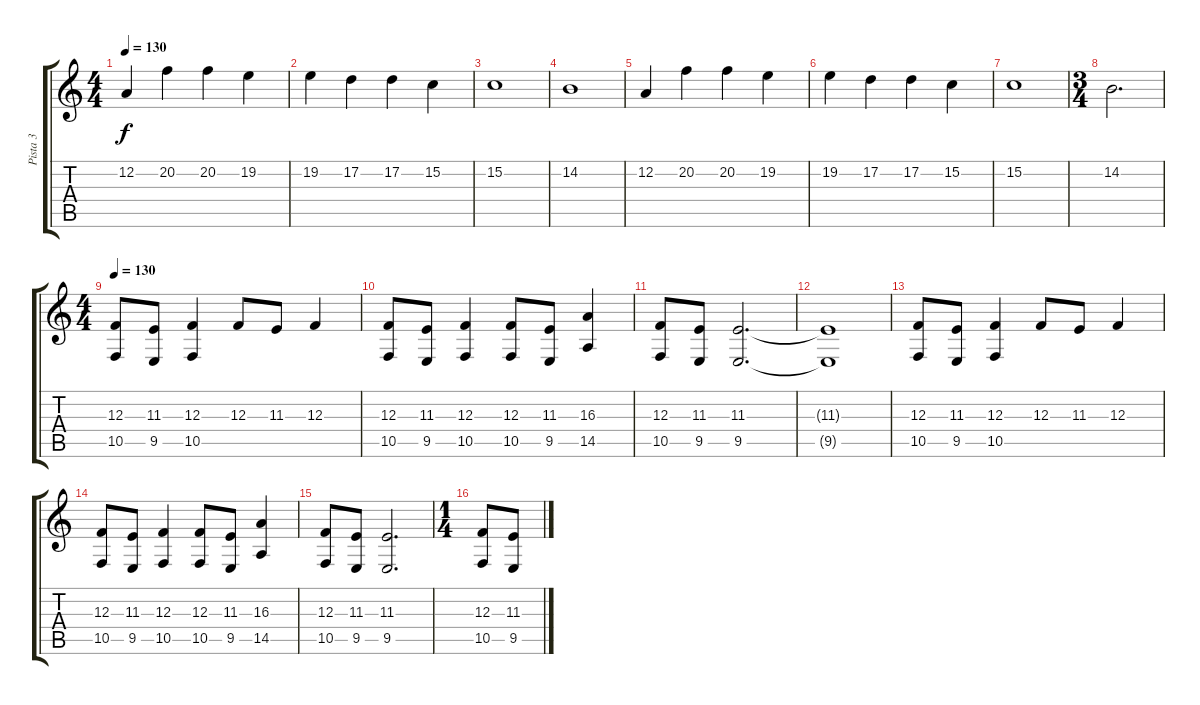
\track ("Pista 3" "Pista 3") {instrument stringensemble1}
\staff {score tabs}
\tuning (D4 A3 F3 C3 G2 C2) {hide}
\ts (4 4)
\tempo 130
\clef g2
\ks c
12.2.4{dy f} 20.2.4 20.2.4 19.2.4 |
19.2.4 17.2.4 17.2.4 15.2.4 |
15.2.1 |
14.2.1 |
12.2.4 20.2.4 20.2.4 19.2.4 |
19.2.4 17.2.4 17.2.4 15.2.4 |
15.2.1 |
\ts (3 4)
14.2.2{d} |
\ts (4 4)
\tempo 130
(12.3 10.5).8 (11.3 9.5).8 (12.3 10.5).4 12.3.8 11.3.8 12.3.4 |
(12.3 10.5).8 (11.3 9.5).8 (12.3 10.5).4 (12.3 10.5).8 (11.3 9.5).8 (16.3 14.5).4 |
(12.3 10.5).8 (11.3 9.5).8 (11.3 9.5).2{d} |
(11.3{t} 9.5{t}).1 |
(12.3 10.5).8 (11.3 9.5).8 (12.3 10.5).4 12.3.8 11.3.8 12.3.4 |
(12.3 10.5).8 (11.3 9.5).8 (12.3 10.5).4 (12.3 10.5).8 (11.3 9.5).8 (16.3 14.5).4 |
(12.3 10.5).8 (11.3 9.5).8 (11.3 9.5).2{d} |
\ts (1 4)
(12.3 10.5).8 (11.3 9.5).8
